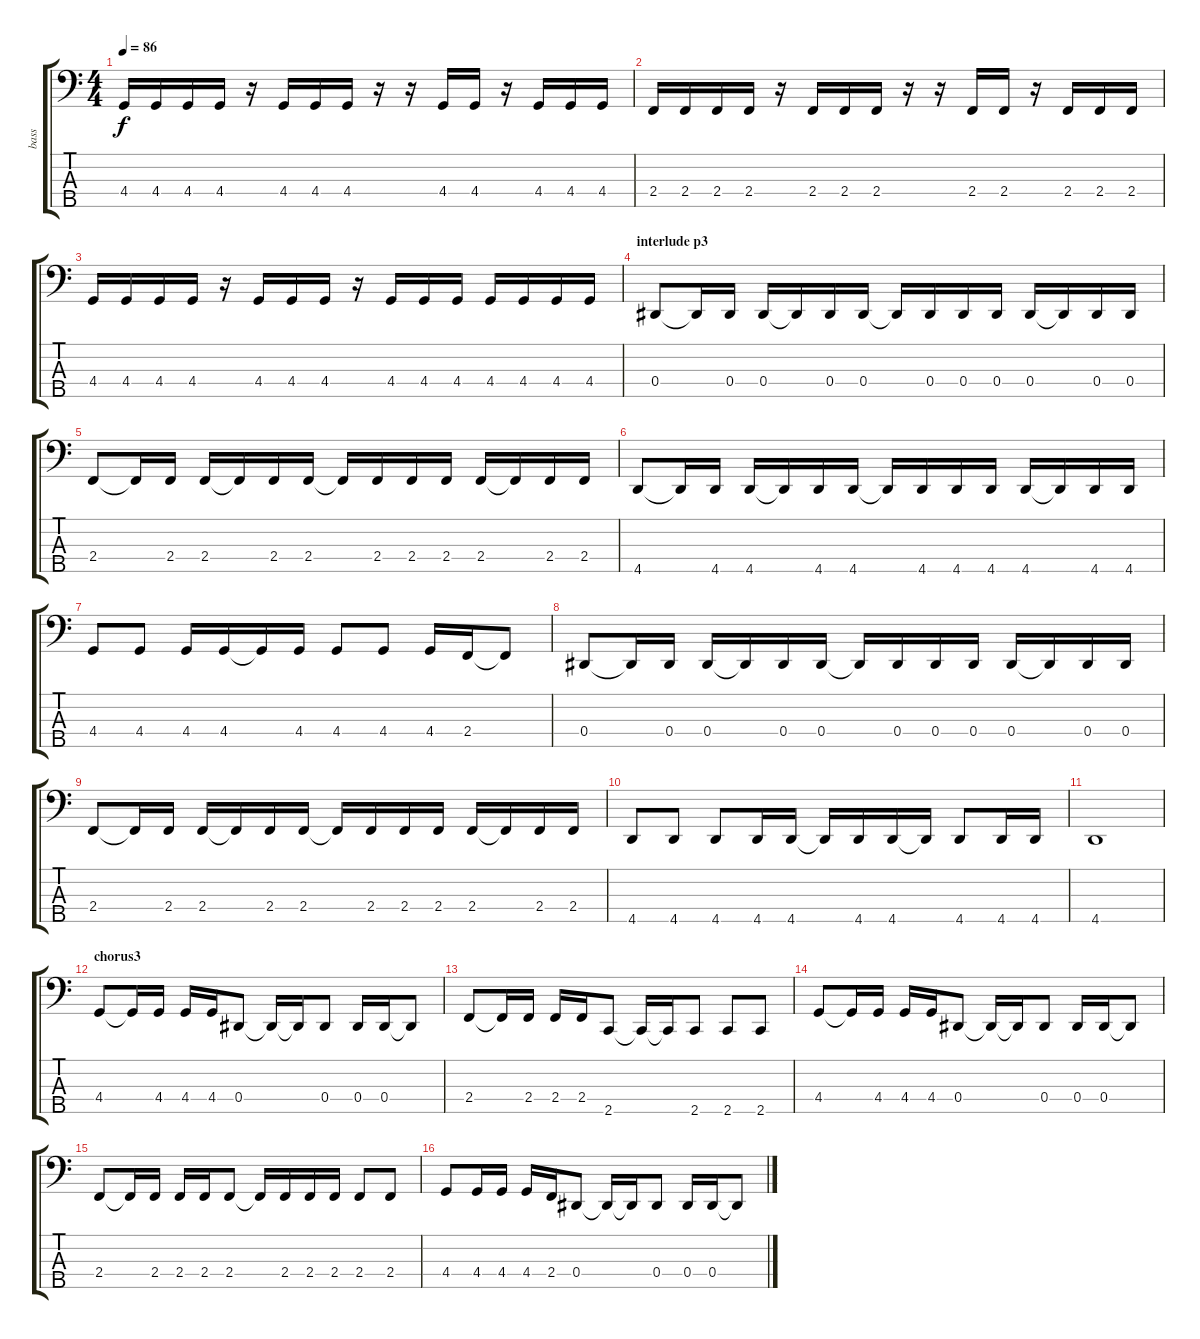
\track ("bass" "bass") {instrument electricbassfinger}
\staff {score tabs}
\tuning (Gb2 Db2 Ab1 Eb1 Bb0) {hide}
\ts (4 4)
\tempo 86
\clef f4
\ks c
4.4.16{dy f} 4.4.16 4.4.16 4.4.16 r.16 4.4.16 4.4.16 4.4.16 r.16 r.16 4.4.16 4.4.16 r.16 4.4.16 4.4.16 4.4.16 |
2.4.16 2.4.16 2.4.16 2.4.16 r.16 2.4.16 2.4.16 2.4.16 r.16 r.16 2.4.16 2.4.16 r.16 2.4.16 2.4.16 2.4.16 |
4.4.16 4.4.16 4.4.16 4.4.16 r.16 4.4.16 4.4.16 4.4.16 r.16 4.4.16 4.4.16 4.4.16 4.4.16 4.4.16 4.4.16 4.4.16 |
\section ("" "interlude p3")
0.4.8 0.4{t}.16 0.4.16 0.4.16 0.4{t}.16 0.4.16 0.4.16 0.4{t}.16 0.4.16 0.4.16 0.4.16 0.4.16 0.4{t}.16 0.4.16 0.4.16 |
2.4.8 2.4{t}.16 2.4.16 2.4.16 2.4{t}.16 2.4.16 2.4.16 2.4{t}.16 2.4.16 2.4.16 2.4.16 2.4.16 2.4{t}.16 2.4.16 2.4.16 |
4.5.8 4.5{t}.16 4.5.16 4.5.16 4.5{t}.16 4.5.16 4.5.16 4.5{t}.16 4.5.16 4.5.16 4.5.16 4.5.16 4.5{t}.16 4.5.16 4.5.16 |
4.4.8 4.4.8 4.4.16 4.4.16 4.4{t}.16 4.4.16 4.4.8 4.4.8 4.4.16 2.4.16 2.4{t}.8 |
0.4.8 0.4{t}.16 0.4.16 0.4.16 0.4{t}.16 0.4.16 0.4.16 0.4{t}.16 0.4.16 0.4.16 0.4.16 0.4.16 0.4{t}.16 0.4.16 0.4.16 |
2.4.8 2.4{t}.16 2.4.16 2.4.16 2.4{t}.16 2.4.16 2.4.16 2.4{t}.16 2.4.16 2.4.16 2.4.16 2.4.16 2.4{t}.16 2.4.16 2.4.16 |
4.5.8 4.5.8 4.5.8 4.5.16 4.5.16 4.5{t}.16 4.5.16 4.5.16 4.5{t}.16 4.5.8 4.5.16 4.5.16 |
4.5.1 |
\section ("" "chorus3")
4.4.8 4.4{t}.16 4.4.16 4.4.16 4.4.16 0.4.8 0.4{t}.16 0.4{t}.16 0.4.8 0.4.16 0.4.16 0.4{t}.8 |
2.4.8 2.4{t}.16 2.4.16 2.4.16 2.4.16 2.5.8 2.5{t}.16 2.5{t}.16 2.5.8 2.5.8 2.5.8 |
4.4.8 4.4{t}.16 4.4.16 4.4.16 4.4.16 0.4.8 0.4{t}.16 0.4{t}.16 0.4.8 0.4.16 0.4.16 0.4{t}.8 |
2.4.8 2.4{t}.16 2.4.16 2.4.16 2.4.16 2.4.8 2.4{t}.16 2.4.16 2.4.16 2.4.16 2.4.8 2.4.8 |
4.4.8 4.4.16 4.4.16 4.4.16 2.4.16 0.4.8 0.4{t}.16 0.4{t}.16 0.4.8 0.4.16 0.4.16 0.4{t}.8
